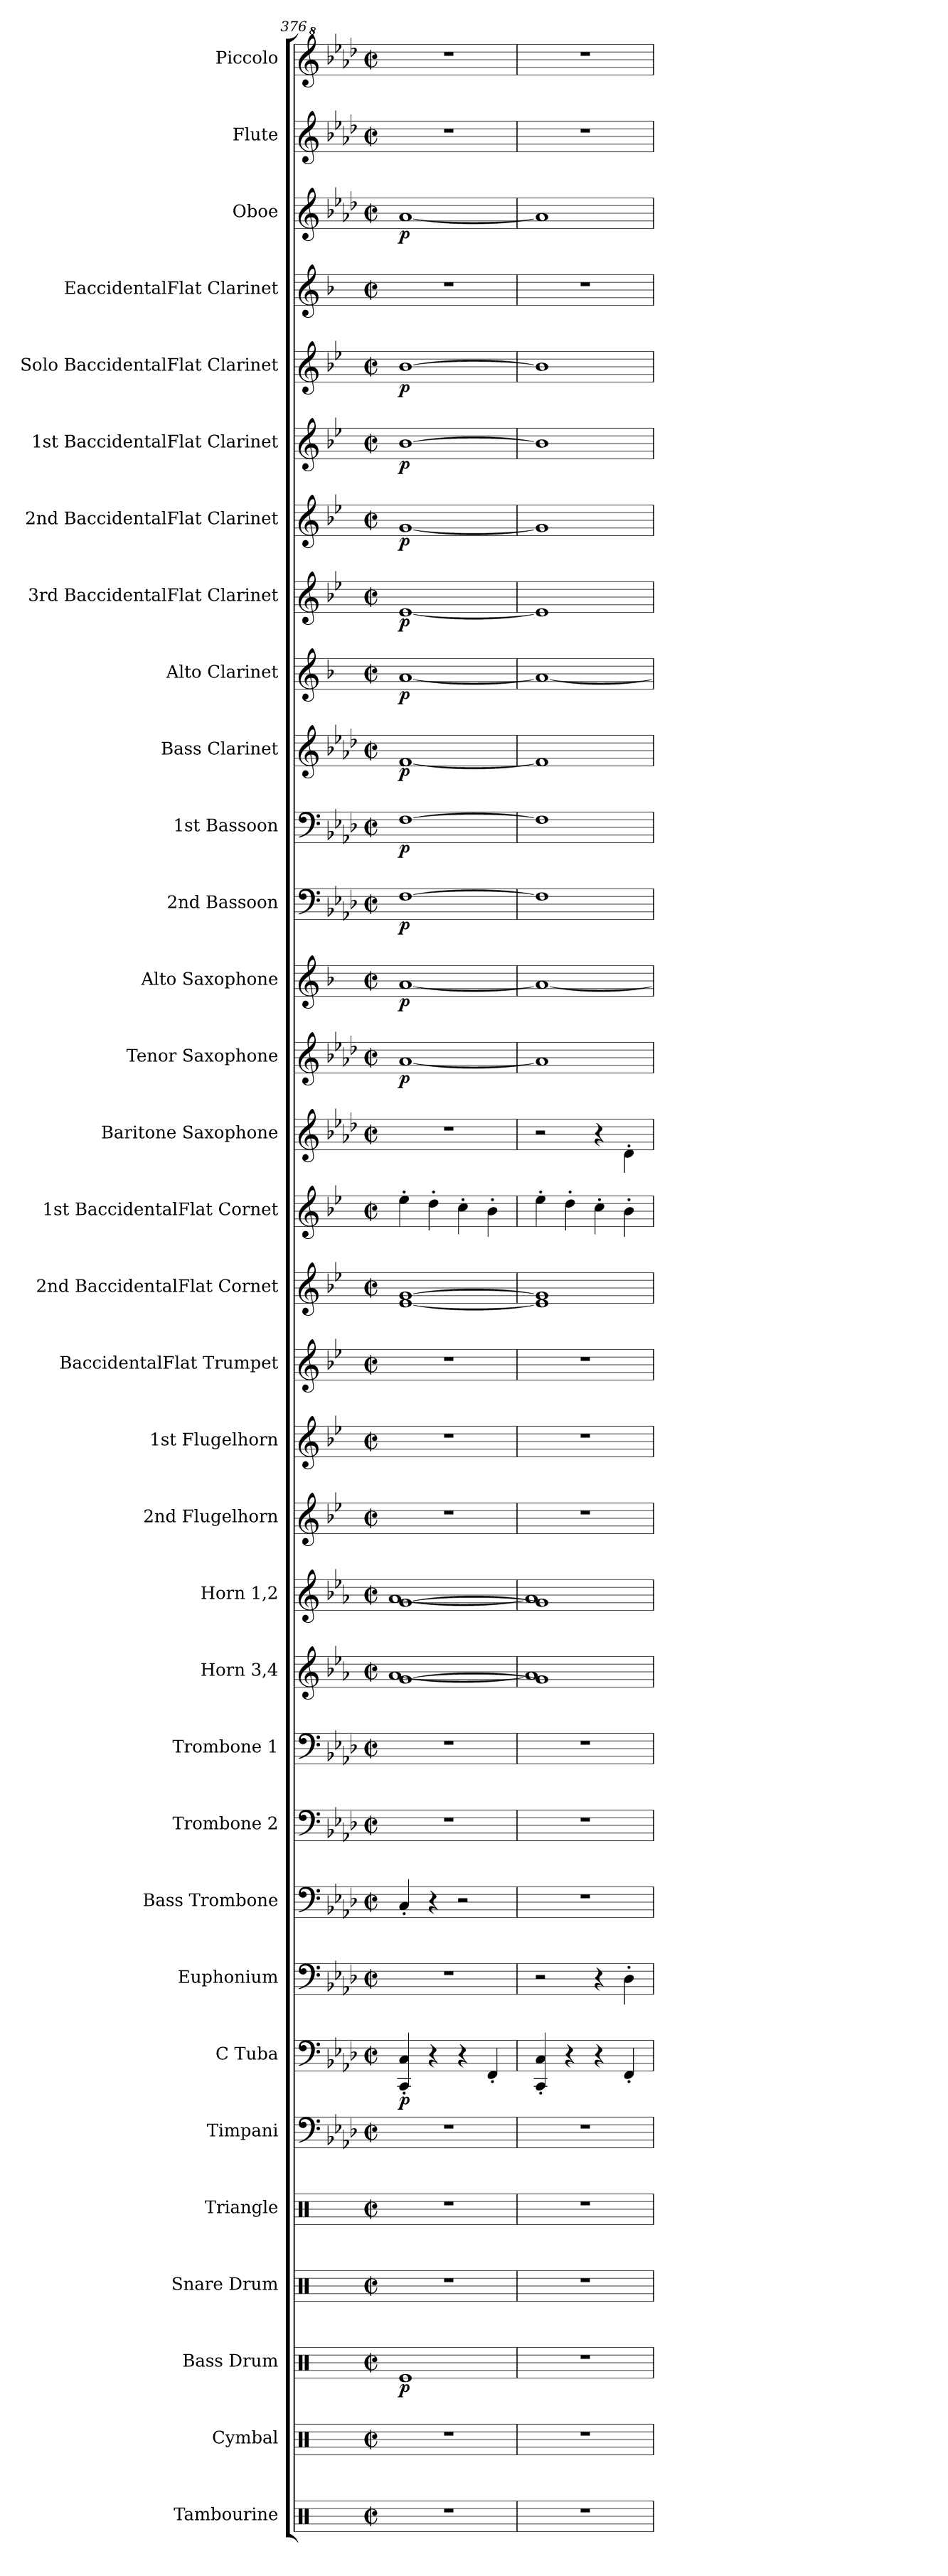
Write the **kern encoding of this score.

**kern	**kern	**kern	**dynam	**kern	**kern	**kern	**kern	**dynam	**kern	**kern	**kern	**kern	**kern	**kern	**kern	**kern	**kern	**kern	**kern	**kern	**kern	**dynam	**kern	**dynam	**kern	**dynam	**kern	**dynam	**kern	**dynam	**kern	**dynam	**kern	**dynam	**kern	**dynam	**kern	**dynam	**kern	**dynam	**kern	**kern	**dynam	**kern	**kern
*part33	*part32	*part31	*part31	*part30	*part29	*part28	*part27	*part27	*part26	*part25	*part24	*part23	*part22	*part21	*part20	*part19	*part18	*part17	*part16	*part15	*part14	*part14	*part13	*part13	*part12	*part12	*part11	*part11	*part10	*part10	*part9	*part9	*part8	*part8	*part7	*part7	*part6	*part6	*part5	*part5	*part4	*part3	*part3	*part2	*part1
*staff33	*staff32	*staff31	*staff31	*staff30	*staff29	*staff28	*staff27	*staff27	*staff26	*staff25	*staff24	*staff23	*staff22	*staff21	*staff20	*staff19	*staff18	*staff17	*staff16	*staff15	*staff14	*staff14	*staff13	*staff13	*staff12	*staff12	*staff11	*staff11	*staff10	*staff10	*staff9	*staff9	*staff8	*staff8	*staff7	*staff7	*staff6	*staff6	*staff5	*staff5	*staff4	*staff3	*staff3	*staff2	*staff1
*I"Tambourine	*I"Cymbal	*I"Bass Drum	*	*I"Snare Drum	*I"Triangle	*I"Timpani	*I"C Tuba	*	*I"Euphonium	*I"Bass Trombone	*I"Trombone 2	*I"Trombone 1	*I"Horn 3,4	*I"Horn 1,2	*I"2nd Flugelhorn	*I"1st Flugelhorn	*I"BaccidentalFlat Trumpet	*I"2nd BaccidentalFlat Cornet	*I"1st BaccidentalFlat Cornet	*I"Baritone Saxophone	*I"Tenor Saxophone	*	*I"Alto Saxophone	*	*I"2nd Bassoon	*	*I"1st Bassoon	*	*I"Bass Clarinet	*	*I"Alto Clarinet	*	*I"3rd BaccidentalFlat Clarinet	*	*I"2nd BaccidentalFlat Clarinet	*	*I"1st BaccidentalFlat Clarinet	*	*I"Solo BaccidentalFlat Clarinet	*	*I"EaccidentalFlat Clarinet	*I"Oboe	*	*I"Flute	*I"Piccolo
*I'Tamb.	*I'Cym.	*I'B. Dr.	*	*I'Sn. Dr.	*I'Trgl.	*I'Timp.	*I'C Tu.	*	*I'Eu.	*I'B. Trb.	*I'Trb. 2	*I'Trb. 1	*I'Hn. 3,4	*I'Hn. 1,2	*I'2nd Flghn.	*I'1st Flghn.	*I'BaccidentalFlat Tpt.	*I'2nd BaccidentalFlat Cnt.	*I'1st BaccidentalFlat Cnt.	*I'Bar. Sax.	*I'T. Sax.	*	*I'A. Sax.	*	*I'2nd Bsn.	*	*I'1st Bsn.	*	*I'B. Cl.	*	*I'A. Cl.	*	*I'3rd BaccidentalFlat Cl.	*	*I'2nd BaccidentalFlat Cl.	*	*I'1st BaccidentalFlat Cl.	*	*I'Solo BaccidentalFlat Cl.	*	*I'EaccidentalFlat Cl.	*I'Ob.	*	*I'Fl.	*I'Picc.
*clefX	*clefX	*clefX	*	*clefX	*clefX	*clefF4	*clefF4	*	*clefF4	*clefF4	*clefF4	*clefF4	*clefG2	*clefG2	*clefG2	*clefG2	*clefG2	*clefG2	*clefG2	*clefG2	*clefG2	*	*clefG2	*	*clefF4	*	*clefF4	*	*clefG2	*	*clefG2	*	*clefG2	*	*clefG2	*	*clefG2	*	*clefG2	*	*clefG2	*clefG2	*	*clefG2	*clefG^2
*	*	*	*	*	*	*	*	*	*	*	*	*	*ITrd4c7	*ITrd4c7	*ITrd1c2	*ITrd1c2	*ITrd1c2	*ITrd1c2	*ITrd1c2	*ITrd12c21	*ITrd8c14	*	*ITrd5c9	*	*	*	*	*	*ITrd8c14	*	*ITrd5c9	*	*ITrd1c2	*	*ITrd1c2	*	*ITrd1c2	*	*ITrd1c2	*	*ITrd-2c-3	*	*	*	*ITrd-7c-12
*k[]	*k[]	*k[]	*	*k[]	*k[]	*k[b-e-a-d-]	*k[b-e-a-d-]	*	*k[b-e-a-d-]	*k[b-e-a-d-]	*k[b-e-a-d-]	*k[b-e-a-d-]	*k[b-e-a-d-]	*k[b-e-a-d-]	*k[b-e-a-d-]	*k[b-e-a-d-]	*k[b-e-a-d-]	*k[b-e-a-d-]	*k[b-e-a-d-]	*k[b-e-a-d-]	*k[b-e-a-d-]	*	*k[b-e-a-d-]	*	*k[b-e-a-d-]	*	*k[b-e-a-d-]	*	*k[b-e-a-d-]	*	*k[b-e-a-d-]	*	*k[b-e-a-d-]	*	*k[b-e-a-d-]	*	*k[b-e-a-d-]	*	*k[b-e-a-d-]	*	*k[b-e-a-d-]	*k[b-e-a-d-]	*	*k[b-e-a-d-]	*k[b-e-a-d-]
*M4/4	*M4/4	*M4/4	*	*M4/4	*M4/4	*M4/4	*M4/4	*	*M4/4	*M4/4	*M4/4	*M4/4	*M4/4	*M4/4	*M4/4	*M4/4	*M4/4	*M4/4	*M4/4	*M4/4	*M4/4	*	*M4/4	*	*M4/4	*	*M4/4	*	*M4/4	*	*M4/4	*	*M4/4	*	*M4/4	*	*M4/4	*	*M4/4	*	*M4/4	*M4/4	*	*M4/4	*M4/4
*met(c|)	*met(c|)	*met(c|)	*	*met(c|)	*met(c|)	*met(c|)	*met(c|)	*	*met(c|)	*met(c|)	*met(c|)	*met(c|)	*met(c|)	*met(c|)	*met(c|)	*met(c|)	*met(c|)	*met(c|)	*met(c|)	*met(c|)	*met(c|)	*	*met(c|)	*	*met(c|)	*	*met(c|)	*	*met(c|)	*	*met(c|)	*	*met(c|)	*	*met(c|)	*	*met(c|)	*	*met(c|)	*	*met(c|)	*met(c|)	*	*met(c|)	*met(c|)
=376	=376	=376	=376	=376	=376	=376	=376	=376	=376	=376	=376	=376	=376	=376	=376	=376	=376	=376	=376	=376	=376	=376	=376	=376	=376	=376	=376	=376	=376	=376	=376	=376	=376	=376	=376	=376	=376	=376	=376	=376	=376	=376	=376	=376	=376
*	*	*	*	*	*	*	*	*	*	*	*	*	*^	*^	*	*	*	*	*	*	*	*	*	*	*	*	*	*	*	*	*	*	*	*	*	*	*	*	*	*	*	*	*	*	*
!	!	!	!LO:DY:b	!	!	!	!	!LO:DY:b	!	!	!	!	!	!	!	!	!	!	!	!	!	!	!	!LO:DY:b	!	!LO:DY:b	!	!LO:DY:b	!	!LO:DY:b	!	!LO:DY:b	!	!LO:DY:b	!	!LO:DY:b	!	!LO:DY:b	!	!LO:DY:b	!	!LO:DY:b	!	!	!LO:DY:b	!	!
1r	1r	1Re	p	1r	1r	1r	4CC/' 4C/'	p	1r	4C'/	1r	1r	[1c	[1d-	[1c	[1d-	1r	1r	1r	[1d- [1f	4dd-'\	1r	[1A-	p	[1c	p	[1F	p	[1F	p	[1F	p	[1c	p	[1d-	p	[1f	p	[1a-	p	[1a-	p	1r	[1a-	p	1r	1r
.	.	.	.	.	.	.	4r	.	.	4r	.	.	.	.	.	.	.	.	.	.	4cc'\	.	.	.	.	.	.	.	.	.	.	.	.	.	.	.	.	.	.	.	.	.	.	.	.	.	.
.	.	.	.	.	.	.	4r	.	.	2r	.	.	.	.	.	.	.	.	.	.	4b-'\	.	.	.	.	.	.	.	.	.	.	.	.	.	.	.	.	.	.	.	.	.	.	.	.	.	.
.	.	.	.	.	.	.	4FF'/	.	.	.	.	.	.	.	.	.	.	.	.	.	4a-'\	.	.	.	.	.	.	.	.	.	.	.	.	.	.	.	.	.	.	.	.	.	.	.	.	.	.
=377	=377	=377	=377	=377	=377	=377	=377	=377	=377	=377	=377	=377	=377	=377	=377	=377	=377	=377	=377	=377	=377	=377	=377	=377	=377	=377	=377	=377	=377	=377	=377	=377	=377	=377	=377	=377	=377	=377	=377	=377	=377	=377	=377	=377	=377	=377	=377
1r	1r	1r	.	1r	1r	1r	4CC/' 4C/'	.	2r	1r	1r	1r	1c]	1d-]	1c]	1d-]	1r	1r	1r	1d-] 1f]	4dd-'\	2r	1A-]	.	1c_	.	1F]	.	1F]	.	1F]	.	1c_	.	1d-]	.	1f]	.	1a-]	.	1a-]	.	1r	1a-]	.	1r	1r
.	.	.	.	.	.	.	4r	.	.	.	.	.	.	.	.	.	.	.	.	.	4cc'\	.	.	.	.	.	.	.	.	.	.	.	.	.	.	.	.	.	.	.	.	.	.	.	.	.	.
.	.	.	.	.	.	.	4r	.	4r	.	.	.	.	.	.	.	.	.	.	.	4b-'\	4r	.	.	.	.	.	.	.	.	.	.	.	.	.	.	.	.	.	.	.	.	.	.	.	.	.
.	.	.	.	.	.	.	4FF'/	.	4D-'\	.	.	.	.	.	.	.	.	.	.	.	4a-'\	4D-'\	.	.	.	.	.	.	.	.	.	.	.	.	.	.	.	.	.	.	.	.	.	.	.	.	.
*	*	*	*	*	*	*	*	*	*	*	*	*	*v	*v	*	*	*	*	*	*	*	*	*	*	*	*	*	*	*	*	*	*	*	*	*	*	*	*	*	*	*	*	*	*	*	*	*
*	*	*	*	*	*	*	*	*	*	*	*	*	*	*v	*v	*	*	*	*	*	*	*	*	*	*	*	*	*	*	*	*	*	*	*	*	*	*	*	*	*	*	*	*	*	*	*
=	=	=	=	=	=	=	=	=	=	=	=	=	=	=	=	=	=	=	=	=	=	=	=	=	=	=	=	=	=	=	=	=	=	=	=	=	=	=	=	=	=	=	=	=	=
*-	*-	*-	*-	*-	*-	*-	*-	*-	*-	*-	*-	*-	*-	*-	*-	*-	*-	*-	*-	*-	*-	*-	*-	*-	*-	*-	*-	*-	*-	*-	*-	*-	*-	*-	*-	*-	*-	*-	*-	*-	*-	*-	*-	*-	*-
